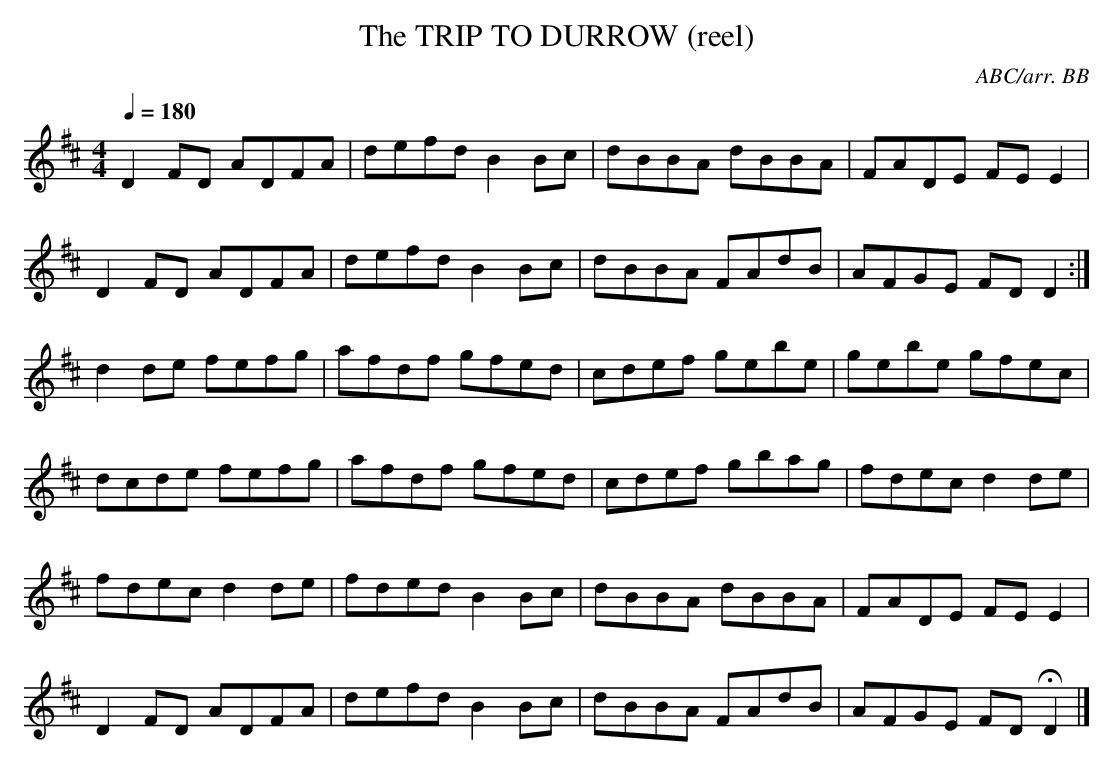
X:1
T:TRIP TO DURROW (reel), The
C:ABC/arr. BB
Q:1/4=180
M:4/4
L:1/8
K:D
D2FD ADFA|defd B2Bc|dBBA dBBA|FADE FEE2|
D2FD ADFA|defd B2Bc|dBBA FAdB|AFGE FDD2 :|
d2de fefg|afdf gfed|cdef gebe|gebe gfec|
dcde fefg|afdf gfed|cdef gbag|fdec d2de|
fdec d2de|fded B2Bc|dBBA dBBA|FADE FEE2|
D2FD ADFA|defd B2Bc|dBBA FAdB|AFGE FDHD2|]
